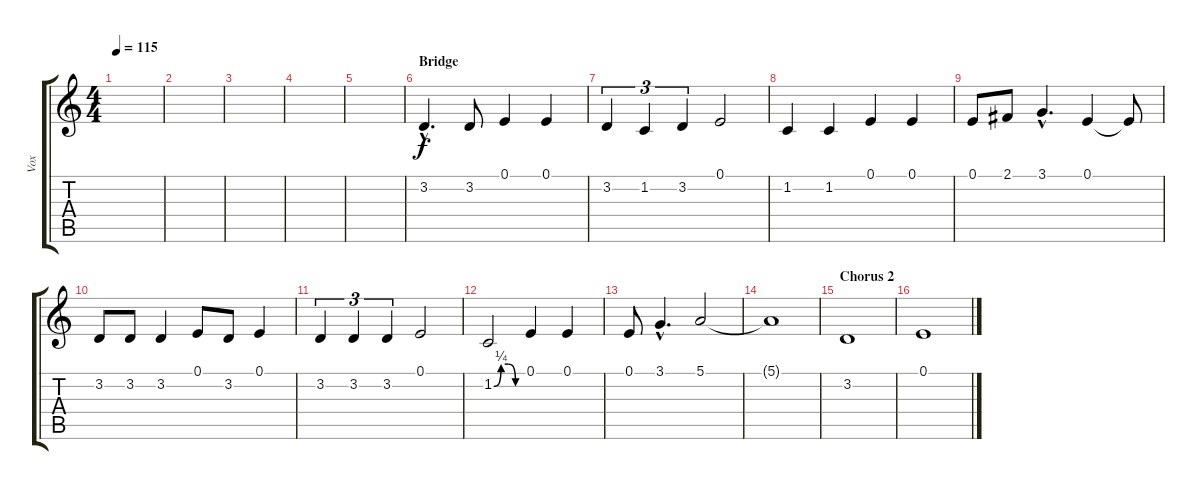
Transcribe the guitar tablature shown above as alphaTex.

\track ("Vox" "Vox") {instrument frenchhorn}
\staff {score tabs}
\tuning (E4 B3 G3 D3 A2 E2) {hide}
\ts (4 4)
\tempo 115
\clef g2
\ks c
|
|
|
|
|
\section ("" "Bridge")
3.2{hac}.4{d} 3.2.8 0.1.4 0.1.4 |
3.2.4{tu (3 2)} 1.2.4{tu (3 2)} 3.2.4{tu (3 2)} 0.1.2 |
1.2.4 1.2.4 0.1.4 0.1.4 |
0.1.8 2.1.8 3.1{hac}.4{d} 0.1.4 0.1{t}.8 |
3.2.8 3.2.8 3.2.4 0.1.8 3.2.8 0.1.4 |
3.2.4{tu (3 2)} 3.2.4{tu (3 2)} 3.2.4{tu (3 2)} 0.1.2 |
1.2{be (custom 0 0 15 1 30 1 45 0 60 0)}.2 0.1.4 0.1.4 |
0.1.8 3.1{hac}.4{d} 5.1.2 |
5.1{t}.1 |
\section ("" "Chorus 2")
3.2.1 |
0.1.1
